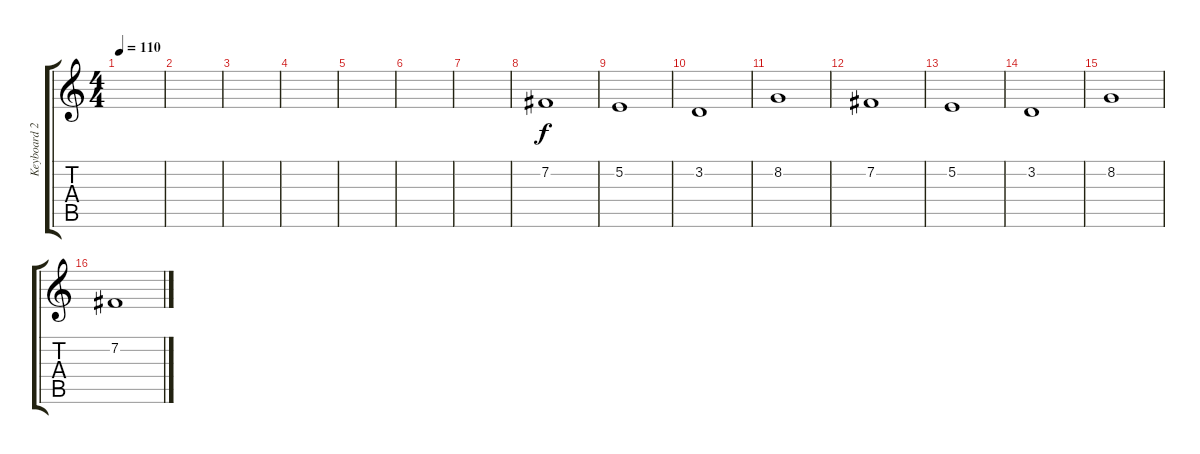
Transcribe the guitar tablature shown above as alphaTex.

\track ("Keyboard 2" "Keyboard 2") {instrument pad5bowed}
\staff {score tabs}
\tuning (E4 B3 G3 D3 A2 E2) {hide}
\ts (4 4)
\tempo 110
\clef g2
\ks c
|
|
|
|
|
|
|
7.2.1 |
5.2.1 |
3.2.1 |
8.2.1 |
7.2.1 |
5.2.1 |
3.2.1 |
8.2.1 |
7.2.1
